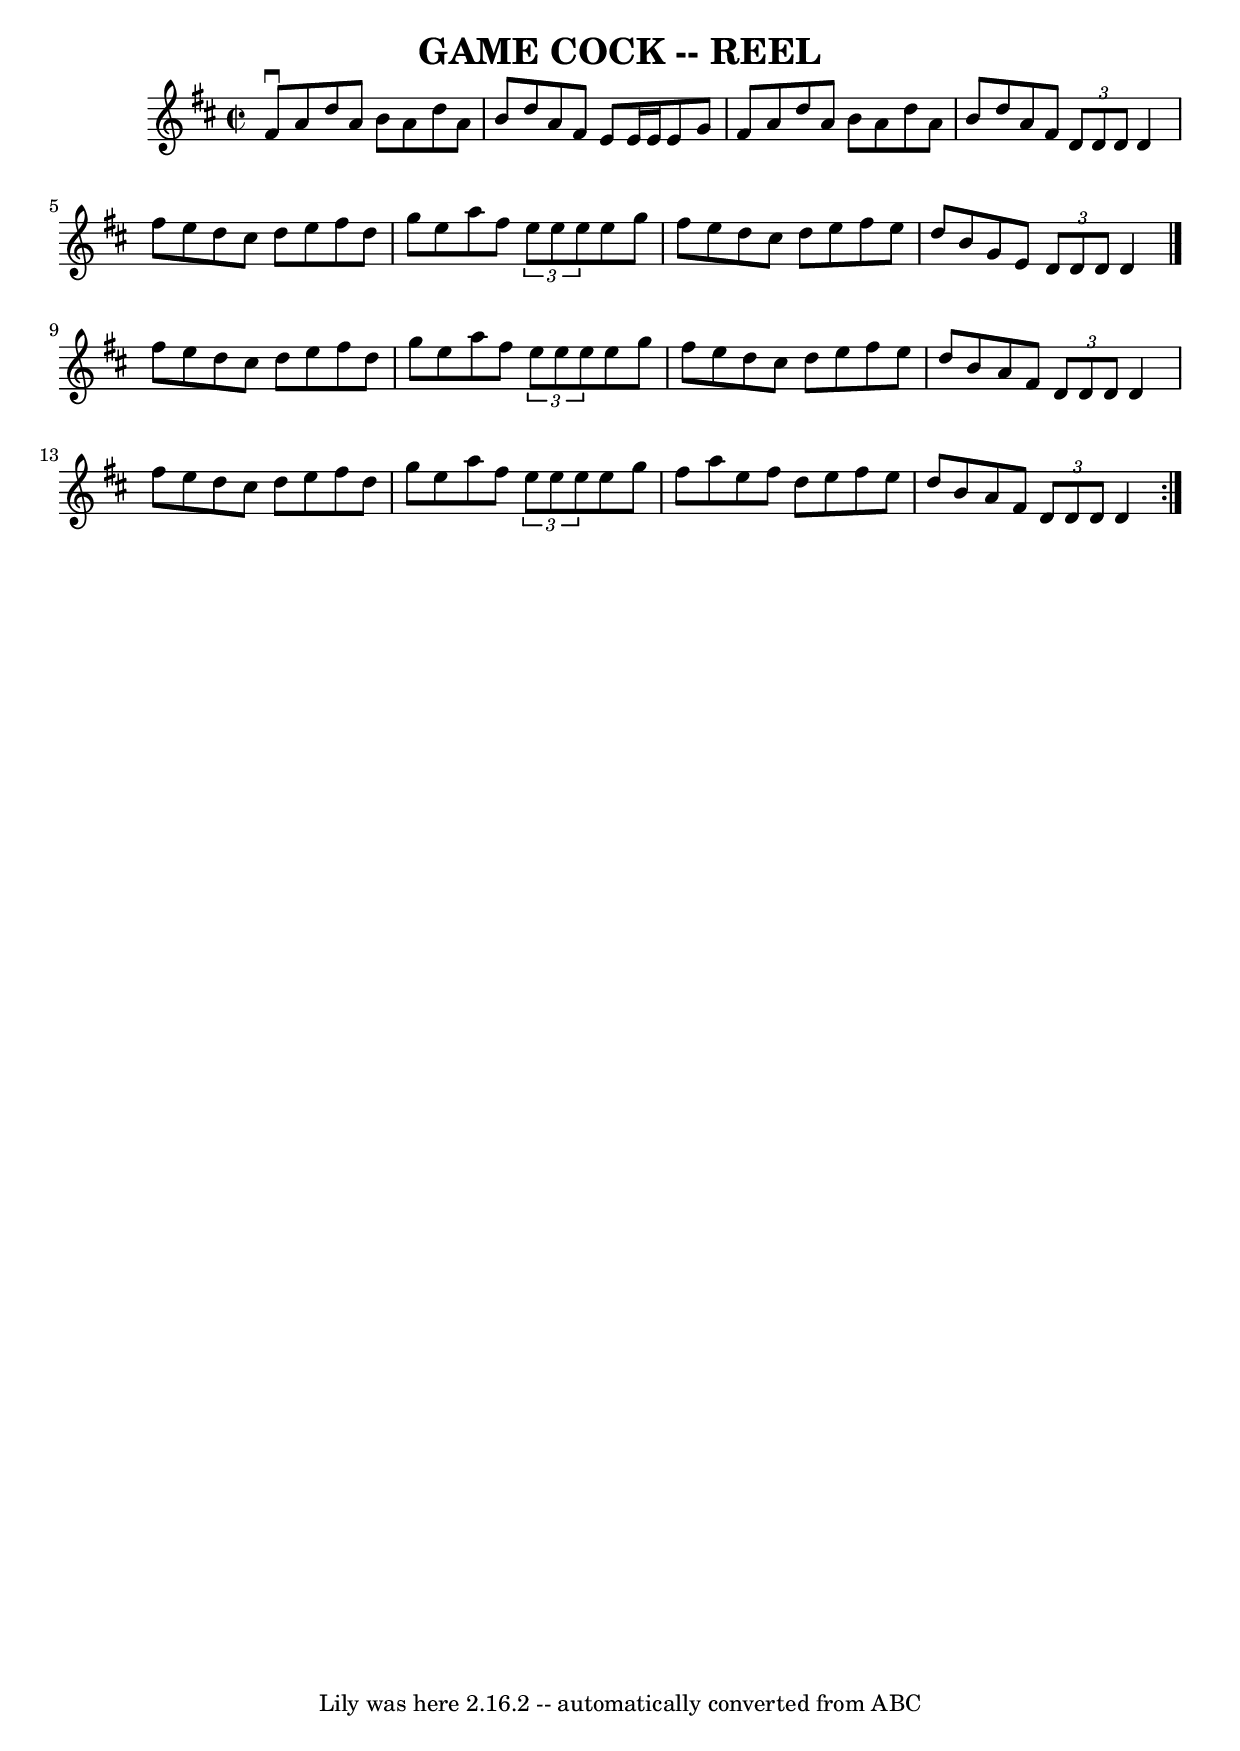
\version "2.7.40"
\include "Mammoth.ily"
\header {
	%% book = "Ryan's Mammoth Collection of Fiddle Tunes"
	crossRefNumber = "1"
	footnotes = ""
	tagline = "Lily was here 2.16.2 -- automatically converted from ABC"
	title = "GAME COCK -- REEL"
}
voicedefault =  {


\repeat volta 2 {
\override Staff.TimeSignature #'style = #'C
 \time 2/2 \key d \major fis'8^\downbow a'8 d''8 a'8 b'8 a'8   
 d''8 a'8    |
 b'8 d''8 a'8 fis'8 e'8 e'16 e'16   
 e'8 g'8    |
 fis'8 a'8 d''8 a'8 b'8 a'8 d''8    
a'8    |
 b'8 d''8 a'8 fis'8    \times 2/3 { d'8 d'8    
d'8  } d'4    |
 fis''8 e''8 d''8 cis''8 d''8 e''8   
 fis''8 d''8    |
 g''8 e''8 a''8 fis''8    \times 2/3 {   
e''8 e''8 e''8  } e''8 g''8    |
 fis''8 e''8 d''8    
cis''8 d''8 e''8 fis''8 e''8    |
 d''8 b'8 g'8    
e'8    \times 2/3 { d'8 d'8 d'8  } d'4    \bar "|." fis''8    
e''8 d''8 cis''8 d''8 e''8 fis''8 d''8    |
 g''8    
e''8 a''8 fis''8    \times 2/3 { e''8 e''8 e''8  } e''8 g''8 
   |
 fis''8 e''8 d''8 cis''8 d''8 e''8 fis''8    
e''8    |
 d''8 b'8 a'8 fis'8    \times 2/3 { d'8 d'8    
d'8  } d'4    |
 fis''8 e''8 d''8 cis''8 d''8 e''8   
 fis''8 d''8    |
 g''8 e''8 a''8 fis''8    \times 2/3 {   
e''8 e''8 e''8  } e''8 g''8    |
 fis''8 a''8 e''8    
fis''8 d''8 e''8 fis''8 e''8    |
 d''8 b'8 a'8    
fis'8    \times 2/3 { d'8 d'8 d'8  } d'4    }   
}

\score{
    <<

	\context Staff="default"
	{
	    \voicedefault 
	}

    >>
	\layout {
	}
	\midi {}
}
